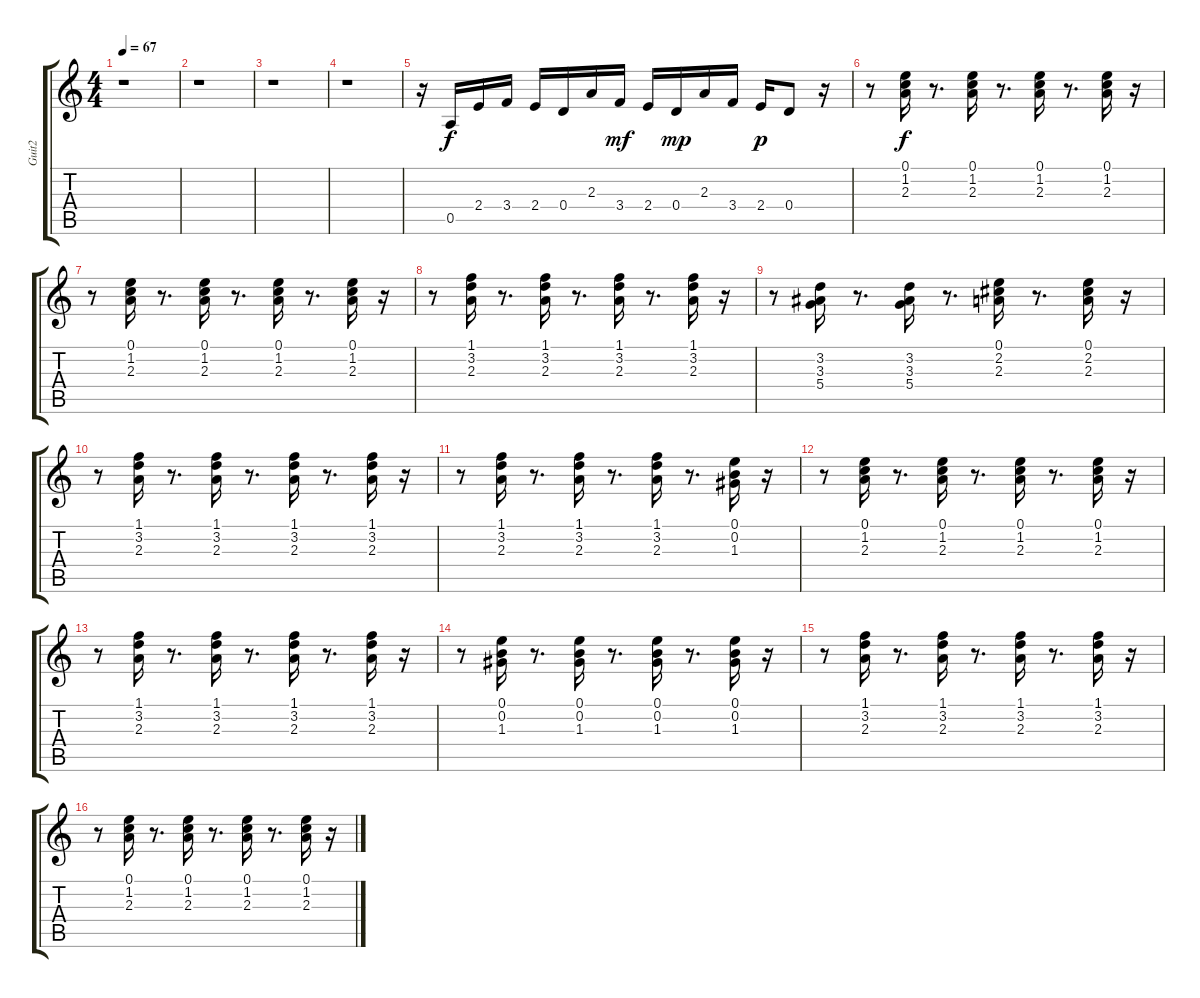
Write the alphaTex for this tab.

\track ("Guit2" "Guit2") {instrument electricguitarclean}
\staff {score tabs}
\tuning (E4 B3 G3 D3 A2 E2) {hide}
\ts (4 4)
\tempo 67
\clef g2
\ks c
r.1{dy f} |
r.1 |
r.1 |
r.1 |
r.16 0.5.16 2.4.16 3.4.16 2.4.16 0.4.16 2.3.16 3.4.16{dy mf} 2.4.16 0.4.16{dy mp} 2.3.16 3.4.16 2.4.16{dy p} 0.4.8 r.16 |
r.8 (0.1 1.2 2.3).16{dy f} r.8{d} (0.1 1.2 2.3).16 r.8{d} (0.1 1.2 2.3).16 r.8{d} (0.1 1.2 2.3).16 r.16 |
r.8 (0.1 1.2 2.3).16 r.8{d} (0.1 1.2 2.3).16 r.8{d} (0.1 1.2 2.3).16 r.8{d} (0.1 1.2 2.3).16 r.16 |
r.8 (1.1 3.2 2.3).16 r.8{d} (1.1 3.2 2.3).16 r.8{d} (1.1 3.2 2.3).16 r.8{d} (1.1 3.2 2.3).16 r.16 |
r.8 (3.2 3.3 5.4).16 r.8{d} (3.2 3.3 5.4).16 r.8{d} (0.1 2.2 2.3).16 r.8{d} (0.1 2.2 2.3).16 r.16 |
r.8 (1.1 3.2 2.3).16 r.8{d} (1.1 3.2 2.3).16 r.8{d} (1.1 3.2 2.3).16 r.8{d} (1.1 3.2 2.3).16 r.16 |
r.8 (1.1 3.2 2.3).16 r.8{d} (1.1 3.2 2.3).16 r.8{d} (1.1 3.2 2.3).16 r.8{d} (0.1 0.2 1.3).16 r.16 |
r.8 (0.1 1.2 2.3).16 r.8{d} (0.1 1.2 2.3).16 r.8{d} (0.1 1.2 2.3).16 r.8{d} (0.1 1.2 2.3).16 r.16 |
r.8 (1.1 3.2 2.3).16 r.8{d} (1.1 3.2 2.3).16 r.8{d} (1.1 3.2 2.3).16 r.8{d} (1.1 3.2 2.3).16 r.16 |
r.8 (0.1 0.2 1.3).16 r.8{d} (0.1 0.2 1.3).16 r.8{d} (0.1 0.2 1.3).16 r.8{d} (0.1 0.2 1.3).16 r.16 |
r.8 (1.1 3.2 2.3).16 r.8{d} (1.1 3.2 2.3).16 r.8{d} (1.1 3.2 2.3).16 r.8{d} (1.1 3.2 2.3).16 r.16 |
r.8 (0.1 1.2 2.3).16 r.8{d} (0.1 1.2 2.3).16 r.8{d} (0.1 1.2 2.3).16 r.8{d} (0.1 1.2 2.3).16 r.16
